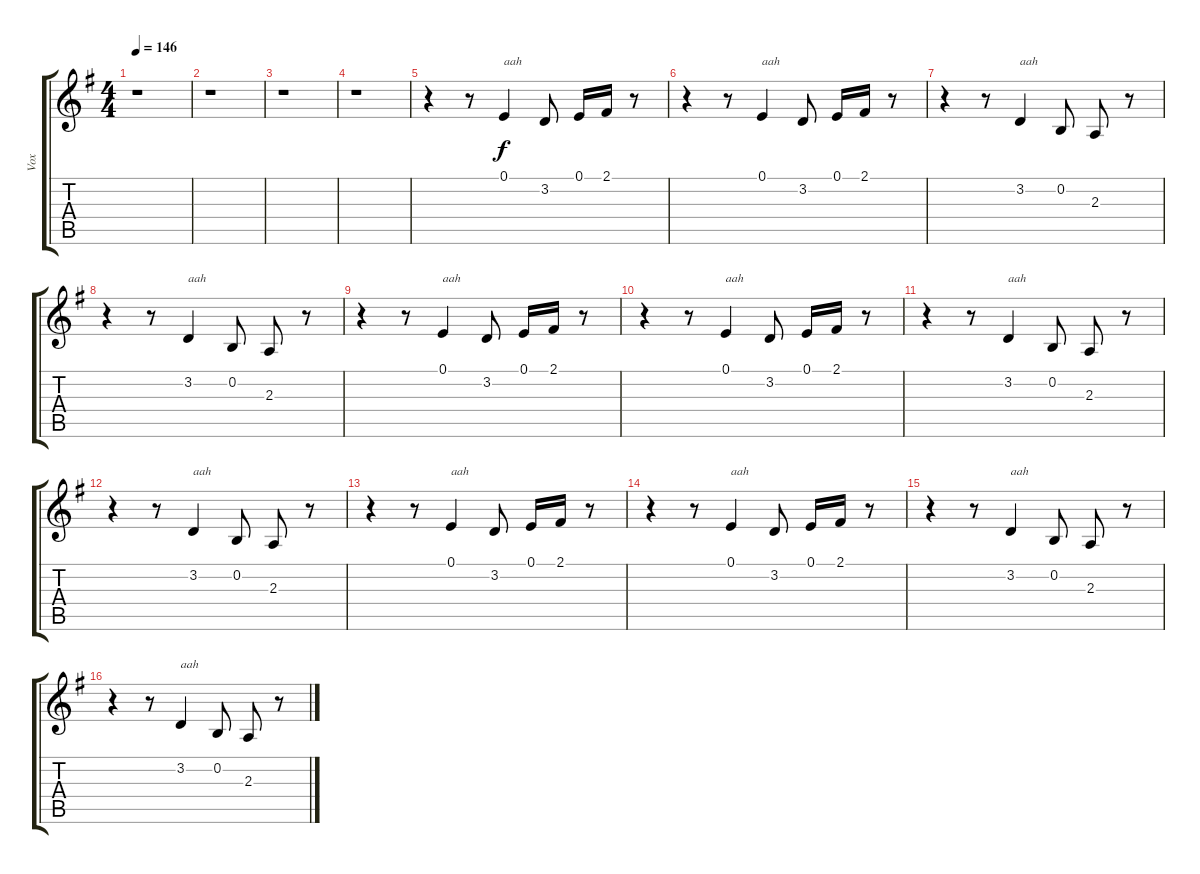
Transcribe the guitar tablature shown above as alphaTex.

\track ("Vox" "Vox") {instrument violin}
\staff {score tabs}
\tuning (E4 B3 G3 D3 A2 E2) {hide}
\ts (4 4)
\tempo 146
\clef g2
\ks g
r.1{dy f} |
r.1 |
r.1 |
r.1 |
r.4 r.8 0.1.4{txt "aah"} 3.2.8 0.1.16 2.1.16 r.8 |
r.4 r.8 0.1.4{txt "aah"} 3.2.8 0.1.16 2.1.16 r.8 |
r.4 r.8 3.2.4{txt "aah"} 0.2.8 2.3.8 r.8 |
r.4 r.8 3.2.4{txt "aah"} 0.2.8 2.3.8 r.8 |
r.4 r.8 0.1.4{txt "aah"} 3.2.8 0.1.16 2.1.16 r.8 |
r.4 r.8 0.1.4{txt "aah"} 3.2.8 0.1.16 2.1.16 r.8 |
r.4 r.8 3.2.4{txt "aah"} 0.2.8 2.3.8 r.8 |
r.4 r.8 3.2.4{txt "aah"} 0.2.8 2.3.8 r.8 |
r.4 r.8 0.1.4{txt "aah"} 3.2.8 0.1.16 2.1.16 r.8 |
r.4 r.8 0.1.4{txt "aah"} 3.2.8 0.1.16 2.1.16 r.8 |
r.4 r.8 3.2.4{txt "aah"} 0.2.8 2.3.8 r.8 |
r.4 r.8 3.2.4{txt "aah"} 0.2.8 2.3.8 r.8
